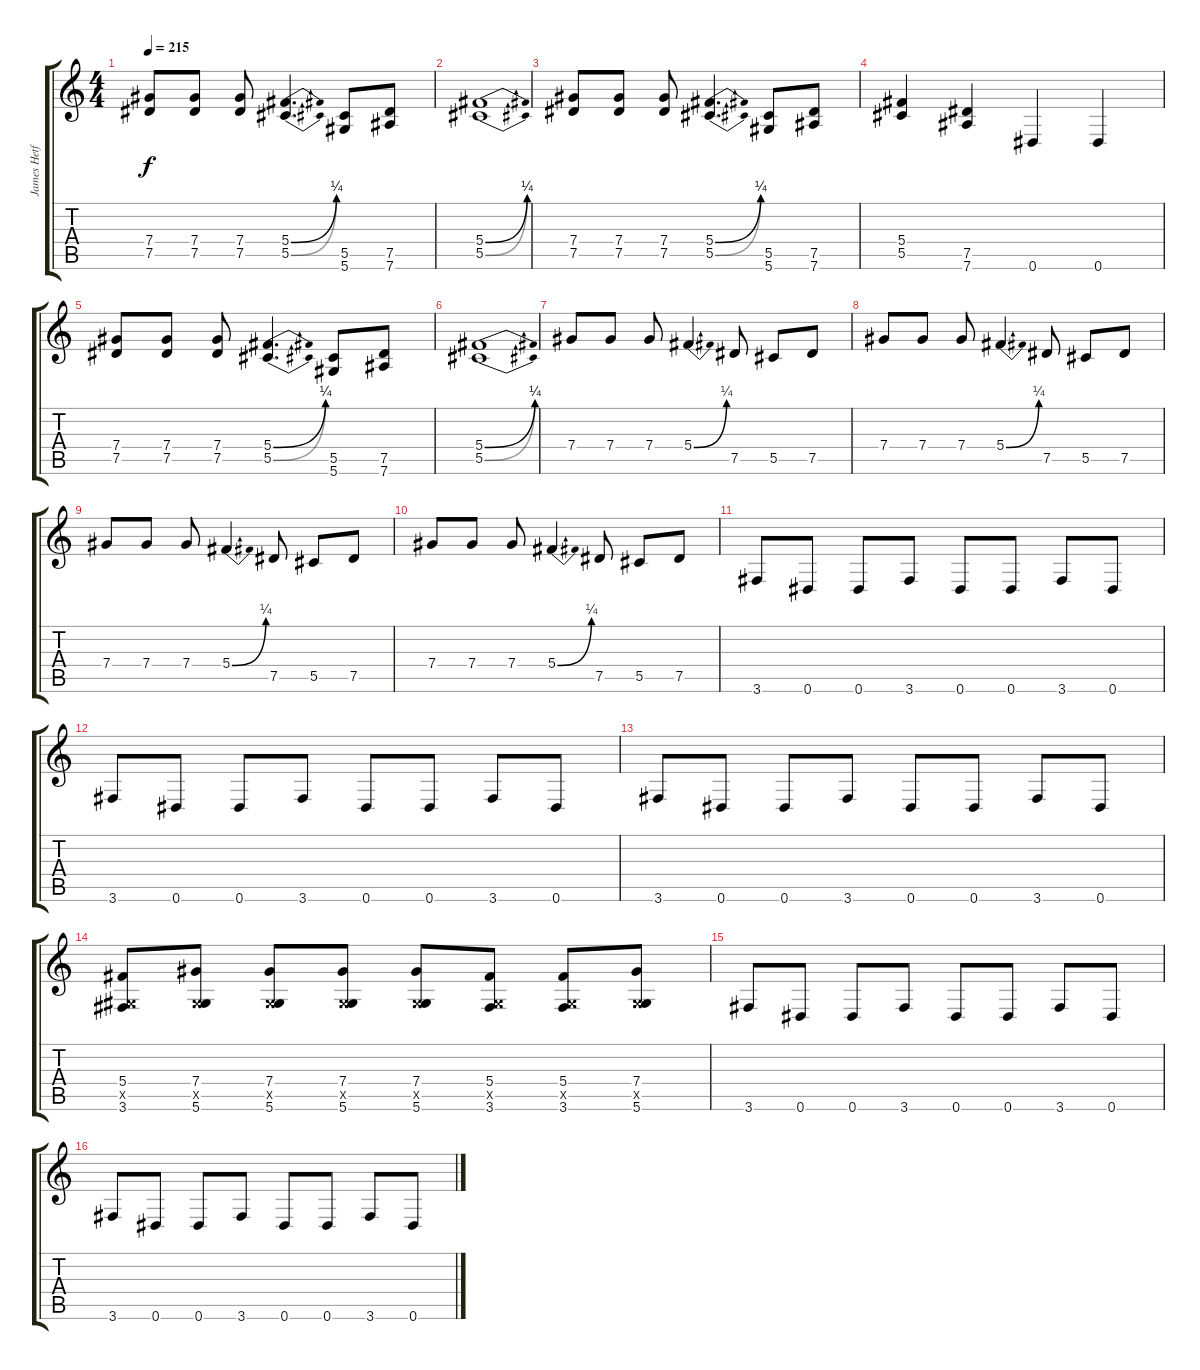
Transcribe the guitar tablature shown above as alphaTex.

\track ("James Hetfield" "James Hetf") {instrument distortionguitar}
\staff {score tabs}
\tuning (Eb4 Bb3 Gb3 Db3 Ab2 Eb2) {hide}
\ts (4 4)
\tempo 215
\clef g2
\ks c
(7.4 7.5).8{dy f} (7.4 7.5).8 (7.4 7.5).8 (5.4{be (bend 0 0 60 1)} 5.5{be (bend 0 0 60 1)}).4{d} (5.5 5.6).8 (7.5 7.6).8 |
(5.4{be (bend 0 0 60 1)} 5.5{be (bend 0 0 60 1)}).1 |
(7.4 7.5).8 (7.4 7.5).8 (7.4 7.5).8 (5.4{be (bend 0 0 60 1)} 5.5{be (bend 0 0 60 1)}).4{d} (5.5 5.6).8 (7.5 7.6).8 |
(5.4 5.5).4 (7.5 7.6).4 0.6.4 0.6.4 |
(7.4 7.5).8 (7.4 7.5).8 (7.4 7.5).8 (5.4{be (bend 0 0 60 1)} 5.5{be (bend 0 0 60 1)}).4{d} (5.5 5.6).8 (7.5 7.6).8 |
(5.4{be (bend 0 0 60 1)} 5.5{be (bend 0 0 60 1)}).1 |
7.4.8 7.4.8 7.4.8 5.4{be (bend 0 0 60 1)}.4 7.5.8 5.5.8 7.5.8 |
7.4.8 7.4.8 7.4.8 5.4{be (bend 0 0 60 1)}.4 7.5.8 5.5.8 7.5.8 |
7.4.8 7.4.8 7.4.8 5.4{be (bend 0 0 60 1)}.4 7.5.8 5.5.8 7.5.8 |
7.4.8 7.4.8 7.4.8 5.4{be (bend 0 0 60 1)}.4 7.5.8 5.5.8 7.5.8 |
3.6.8 0.6.8 0.6.8 3.6.8 0.6.8 0.6.8 3.6.8 0.6.8 |
3.6.8 0.6.8 0.6.8 3.6.8 0.6.8 0.6.8 3.6.8 0.6.8 |
3.6.8 0.6.8 0.6.8 3.6.8 0.6.8 0.6.8 3.6.8 0.6.8 |
(5.4 0.5{x} 3.6).8 (7.4 0.5{x} 5.6).8 (7.4 0.5{x} 5.6).8 (7.4 0.5{x} 5.6).8 (7.4 0.5{x} 5.6).8 (5.4 0.5{x} 3.6).8 (5.4 0.5{x} 3.6).8 (7.4 0.5{x} 5.6).8 |
3.6.8 0.6.8 0.6.8 3.6.8 0.6.8 0.6.8 3.6.8 0.6.8 |
3.6.8 0.6.8 0.6.8 3.6.8 0.6.8 0.6.8 3.6.8 0.6.8
